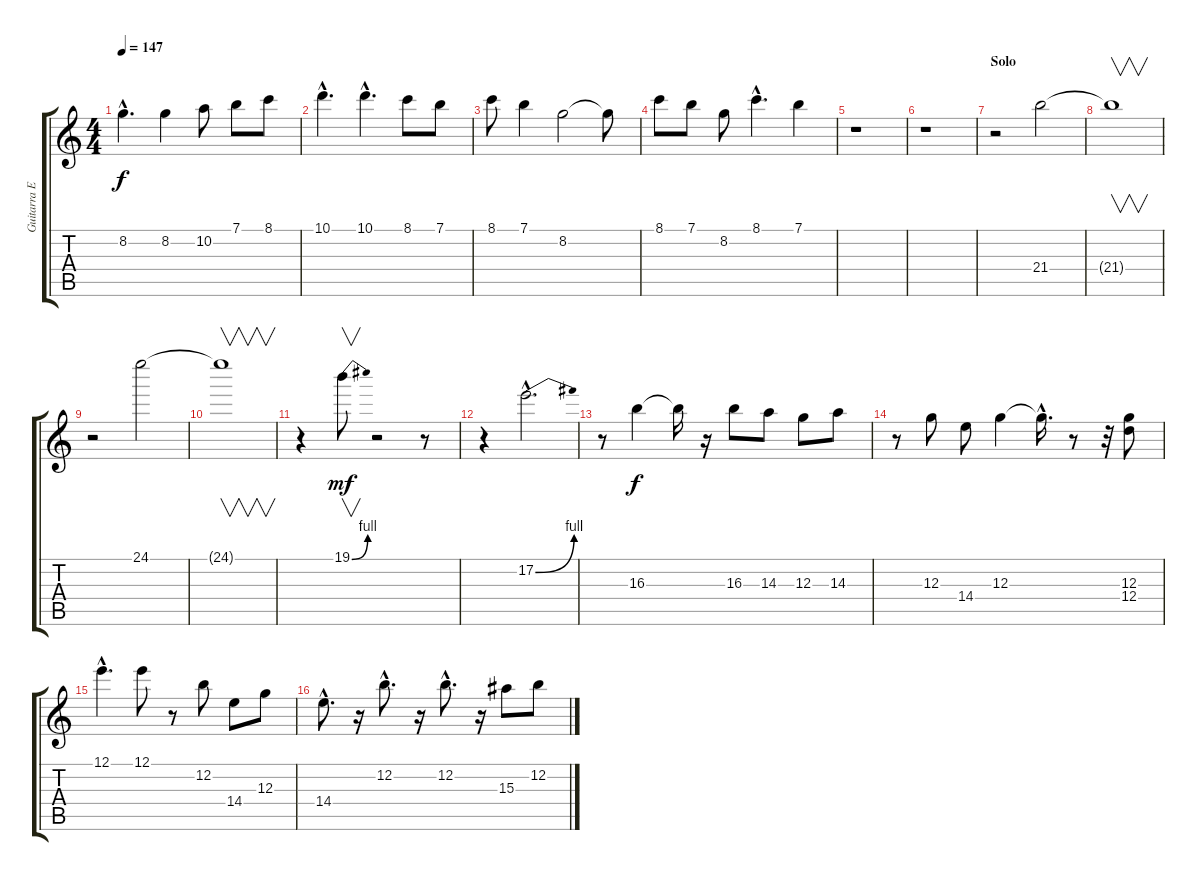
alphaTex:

\track ("Guitarra Electrica" "Guitarra E") {instrument electricguitarclean}
\staff {score tabs}
\tuning (E4 B3 G3 D3 A2 E2) {hide}
\ts (4 4)
\tempo 147
\clef g2
\ks c
8.2{hac}.4{d dy f} 8.2.4 10.2.8 7.1.8 8.1.8 |
10.1{hac}.4{d} 10.1{hac}.4{d} 8.1.8 7.1.8 |
8.1.8 7.1.4 8.2.2 8.2{t}.8 |
8.1.8 7.1.8 8.2.8 8.1{hac}.4{d} 7.1.4 |
r.1 |
r.1 |
\section ("" "Solo")
r.2 21.4.2{volume 16 instrument distortionguitar} |
21.4{t}.1{v} |
r.2 24.1.2 |
24.1{t}.1{v} |
r.4 19.1{be (bend 0 0 60 4)}.8{v dy mf} r.2 r.8 |
r.4 17.2{be (bend 0 0 60 4) hac}.2{d} |
r.8 16.3.4{dy f} 16.3{t}.16 r.16 16.3.8 14.3.8 12.3.8 14.3.8 |
r.8 12.3.8 14.4.8 12.3.4 12.3{hac t}.16{d} r.8 r.32 (12.3 12.4).8 |
12.1{hac}.4{d} 12.1.8 r.8 12.2.8 14.4.8 12.3.8 |
14.4{hac}.8{d} r.16 12.2{hac}.8{d} r.16 12.2{hac}.8{d} r.16 15.3.8 12.2.8
